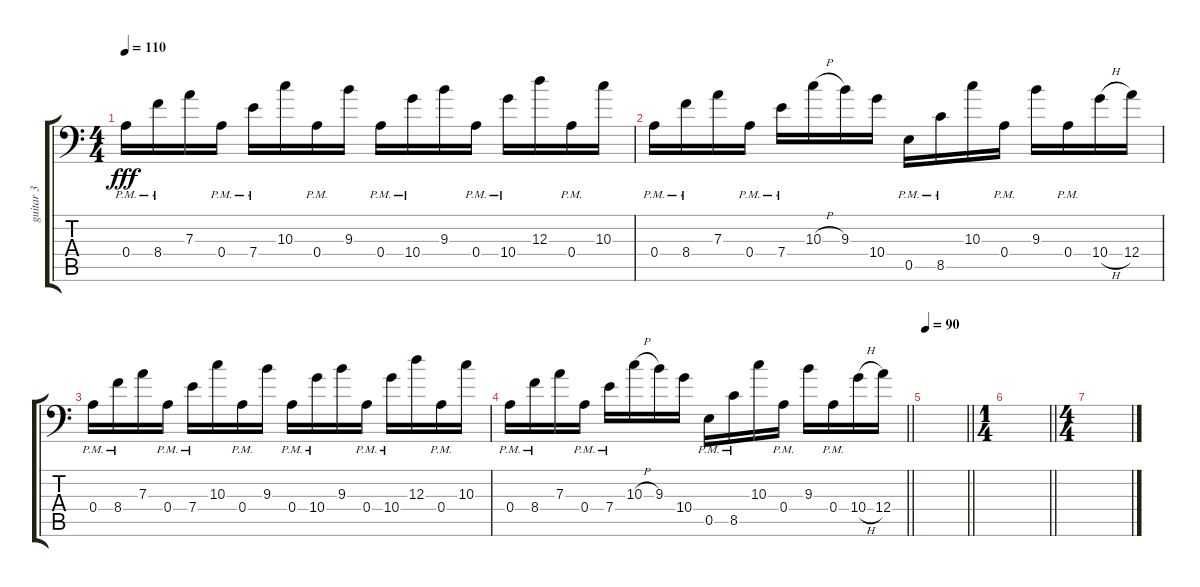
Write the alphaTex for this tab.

\track ("guitar 3" "guitar 3") {instrument distortionguitar}
\staff {score tabs}
\tuning (B3 Gb3 D3 A2 E2 A1) {hide}
\ts (4 4)
\tempo 110
\clef f4
\ks c
0.4{pm}.16{dy fff} 8.4{pm}.16 7.3.16 0.4{pm}.16 7.4{pm}.16 10.3.16 0.4{pm}.16 9.3.16 0.4{pm}.16 10.4{pm}.16 9.3.16 0.4{pm}.16 10.4{pm}.16 12.3.16 0.4{pm}.16 10.3.16 |
0.4{pm}.16 8.4{pm}.16 7.3.16 0.4{pm}.16 7.4{pm}.16 10.3{h}.16 9.3.16 10.4.16 0.5{pm}.16 8.5{pm}.16 10.3.16 0.4{pm}.16 9.3.16 0.4{pm}.16 10.4{h}.16 12.4.16 |
0.4{pm}.16 8.4{pm}.16 7.3.16 0.4{pm}.16 7.4{pm}.16 10.3.16 0.4{pm}.16 9.3.16 0.4{pm}.16 10.4{pm}.16 9.3.16 0.4{pm}.16 10.4{pm}.16 12.3.16 0.4{pm}.16 10.3.16 |
\barLineRight lightlight
0.4{pm}.16 8.4{pm}.16 7.3.16 0.4{pm}.16 7.4{pm}.16 10.3{h}.16 9.3.16 10.4.16 0.5{pm}.16 8.5{pm}.16 10.3.16 0.4{pm}.16 9.3.16 0.4{pm}.16 10.4{h}.16 12.4.16 |
\section ("" "")
\tempo 90
\barLineRight lightlight
|
\ts (1 4)
\barLineRight lightlight
|
\ts (4 4)
\section ("" "")
